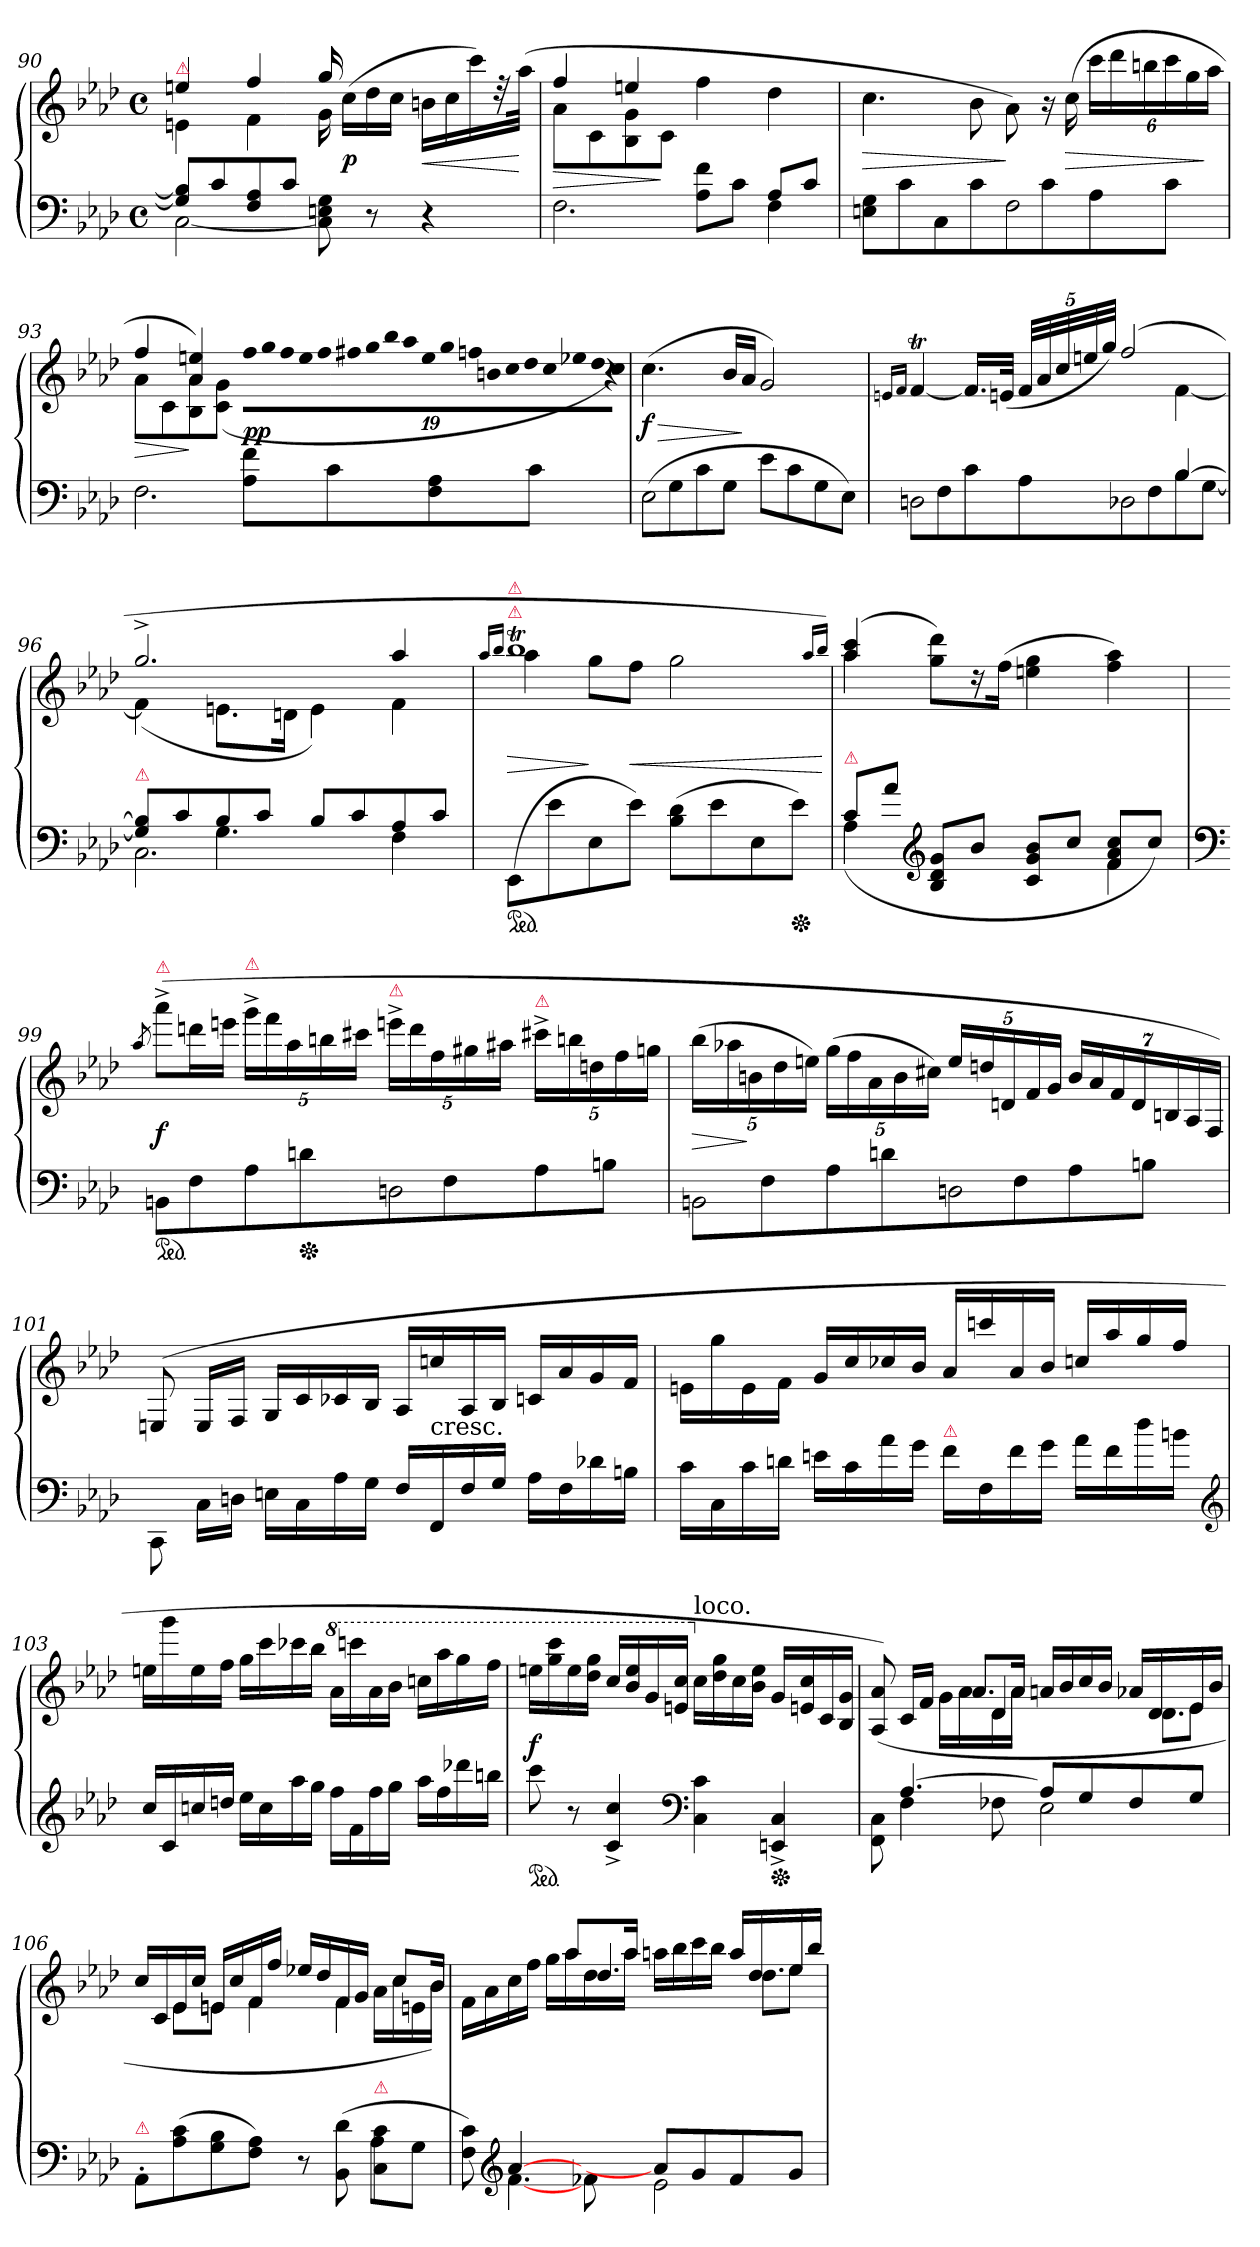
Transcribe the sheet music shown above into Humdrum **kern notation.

**kern	**kern	**dynam
*part1	*part1	*part1
*staff2	*staff1	*staff1/2
*clefF4	*clefG2	*
*k[b-e-a-d-]	*k[b-e-a-d-]	*
*f:	*f:	*
*M4/4	*M4/4	*
*met(c)	*met(c)	*
=90	=90	=90
*^	*^	*
!	!	!LO:TX:a:color=crimson:t=⚠	!	!
8G] 8B-]L	[2C	4een	4en	.
8c	.	.	.	.
8F 8A-	.	4ff	4f	.
8cJ	.	.	.	.
8ryy	8C] 8En 8G	16gg	16g	.
.	.	16ryy	(>16ccLL	p
8r	8ryy	8ryy	16dd-	.
.	.	.	16ccJJ	.
4r	4ryy	4ryy	16bnLL	<
.	.	.	16cc	.
.	.	.	16ccc)	.
.	.	.	32rdd	.
.	.	.	(>32aa-JJk	[
=91	=91	=91	=91	=91
2ryy	2.F	4ff	8a-L	>
.	.	.	8c	.
.	.	4een	8B- 8g	.
.	.	.	8cJ	]
8A-\ 8f\L	.	4ff	2ryy	.
8c\J	.	.	.	.
8A-L	4F	4dd-	.	.
8cJ	.	.	.	.
*v	*v	*	*	*
*	*v	*v	*
=92	=92	=92
8En 8GL	4.cc	>
8c	.	.
8C	.	.
8cJ	8b-	.
!LO:N:vis=2	!	!
8F	8a-\)	]
8c	16r	.
.	(>16cc	>
8A-	24cccLL	.
.	24ddd-	.
.	24bbn	.
8cJ	24ccc	.
.	24gg	.
.	24aa-JJ	]
=93	=93	=93
*^	*^	*
2ryy	2.F	4ff	8a-L	>
.	.	.	8c	.
.	.	4a-/ 4een/)	8B- 8a-	]
.	.	.	(>8c 8gJ	.
!	!	!LO:N:vis=1	!LO:N:vis=16	!
8A-\ 8f\L	.	2ryy	38ffLL	pp
!	!	!	!LO:N:vis=16	!
.	.	.	38gg	.
!	!	!	!LO:N:vis=16	!
.	.	.	38ff	.
!	!	!	!LO:N:vis=16	!
.	.	.	38ee	.
!	!	!	!LO:N:vis=16	!
.	.	.	38ff	.
8c\	.	.	.	.
!	!	!	!LO:N:vis=16	!
.	.	.	38ff#X	.
!	!	!	!LO:N:vis=16	!
.	.	.	38gg	.
!	!	!	!LO:N:vis=16	!
.	.	.	38bb-	.
!	!	!	!LO:N:vis=16	!
.	.	.	38aa-	.
!	!	!	!LO:N:vis=16	!
.	.	.	38ee	.
8F\ 8A-\	4ryy	.	.	.
!	!	!	!LO:N:vis=16	!
.	.	.	38gg	.
!	!	!	!LO:N:vis=16	!
.	.	.	38ffn	.
!	!	!	!LO:N:vis=16	!
.	.	.	38bn	.
!	!	!	!LO:N:vis=16	!
.	.	.	38cc	.
!	!	!	!LO:N:vis=16	!
.	.	.	38dd-	.
8c\J	.	.	.	.
!	!	!	!LO:N:vis=16	!
.	.	.	38cc	.
!	!	!	!LO:N:vis=16	!
.	.	.	38ee-X	.
!	!	!	!LO:N:vis=16	!
.	.	.	38dd-	.
!	!	!	!LO:N:vis=32	!
.	.	.	76r	.
!	!	!	!LO:N:vis=32	!
.	.	.	76ccJJk)	.
*v	*v	*	*	*
=94	=94	=94	=94
!	!LO:TX:a:t=sosten.	!	!
!LO:N:vis=2	!	!	!
*	*v	*v	*
(8E-	(>4.cc	> f
8G	.	.
8c	.	.
8GJ	16b-LL	.
.	16a-JJ	]
8e-L	2g)	.
8c	.	.
8G	.	.
8E-J)	.	.
=95	=95	=95
.	16qqen/LL	.
.	16qqf/JJ	.
*^	*	*
!	!LO:N:vis=2	!	!
*	*	*^	*
2ryy	8Dn	[4fT	4ryy	.
.	8F	.	.	.
.	8c	16.fLL]	2ryy	.
.	.	(<32enJJk	.	.
.	8A-J	40f/LLL	.	.
.	.	40a-/	.	.
.	.	40cc/	.	.
.	.	40een/	.	.
.	.	40gg/JJJ)	.	.
!	!LO:N:vis=2	!	!	!
4ryy	8D-X	(>2ff	.	.
.	8F	.	.	.
[4B-	8B-	.	[4f	.
.	[8GJ	.	.	.
=96	=96	=96	=96	=96
*	*^	*	*	*
!LO:TX:a:color=crimson:t=⚠	!	!	!	!	!
8G] 8B-]L	2.C	4ryy	2.gg^>	(>4f]	.
8c	.	.	.	.	.
8B-	.	4.G\	.	8.enL	.
8cJ	.	.	.	.	.
.	.	.	.	16dnJk	.
8B-L	.	.	.	4e)	.
8c	.	8ryy	.	.	.
8A-	4F	4ryy	4aa-	4f	.
8cJ	.	.	.	.	.
*v	*v	*v	*	*	*
=97	=97	=97	=97
.	16qqaa-/LL	.	.
.	16qqbb-/JJ	.	.
!	!LO:TX:a:color=crimson:t=⚠	!	!
!	!LO:TX:a:color=crimson:t=⚠	!	!
!LO:TX:a:color=crimson:t=⚠	!	!	!
*ped	*	*	*
(>8EE-/L	1bb-T	4aa-	>
8e-\	.	.	.
8E-\	.	8ggL	]
8e-\J)	.	8ffJ	<
(>8B- 8d-L	.	2gg	.
8e-	.	.	.
8E-	.	.	.
*Xped	*	*	*
8e-J)	.	.	.
*	*v	*v	*
.	16qqaa-/LL	.
.	16qqbb-/JJ)	.
.	.	[
=98	=98	=98
*^	*^	*
!LO:TX:a:color=crimson:t=⚠	!	!	!	!
8c/L	(<4A-	(>4aa-/ 4ccc/	4aa-\	.
8a-\J	.	.	.	.
*clefG2	*	*	*	*
8B- 8d- 8gL	4ryy	8gg 8ddd-L)	2.ryy	.
8b-J	.	16rdd	.	.
.	.	(>16ffJk	.	.
8c 8g 8b-L	4ryy	4een 4gg	.	.
8ccJ	.	.	.	.
8f 8a- 8ccL	4f	4ff 4aa-)	.	.
8ccJ)	.	.	.	.
*v	*v	*	*	*
*	*v	*v	*
=99	=99	=99
*clefF4	*	*
.	8qaa-/	.
!	!LO:TX:a:color=crimson:t=⚠	!
!LO:N:vis=2	!	!
*ped	*	*
8BBn	(>8aaa-^<L	f
8F	16dddnL	.
.	16eeenJJ	.
!	!LO:TX:a:color=crimson:t=⚠	!
8A-	20ggg^<LL	.
.	20fff	.
.	20aa-	.
*Xped	*	*
8dnJ	.	.
.	20bbn	.
.	20ccc#XJJ	.
!	!LO:TX:a:color=crimson:t=⚠	!
!LO:N:vis=2	!	!
8Dn	20eeen^<LL	.
.	20ddd	.
.	20ff	.
8F	.	.
.	20gg#X	.
.	20aa#XJJ	.
!	!LO:TX:a:color=crimson:t=⚠	!
8A-	20ccc#X^<LL	.
.	20bbn	.
.	20ddn	.
8BnJ	.	.
.	20ff	.
.	20ggnJJ	.
=100	=100	=100
!LO:N:vis=2	!	!
8BBn	(>20bb-LL	>
.	20aa-X	.
.	20bn	]
8F	.	.
.	20dd-	.
.	20eenJJ)	.
8A-	(>20ggLL	.
.	20ff	.
.	20a-	.
8dnJ	.	.
.	20b	.
.	20cc#XJJ)	.
!LO:N:vis=2	!	!
8Dn	20eeLL	.
.	20ddn	.
.	20dn	.
8F	.	.
.	20f	.
.	20gJJ	.
8A-	28bLL	.
.	28a-	.
.	28f	.
.	28d	.
8BnJ	.	.
.	28Bn	.
.	28A-/	.
.	28F/JJ)	.
=101	=101	=101
8CC\	(>8En/	.
16C\LL	16E/LL	.
16Dn\JJ	16F/JJ	.
16En\LL	16G/LL	.
16C\	16c/	.
16A-\	16c-X/	.
16G\JJ	16B-/JJ	.
16FLL	16A-/LL	.
!	!LO:TX:c:t=cresc.	!
16FF	16ccn/	.
16F	16A-/	.
16GJJ	16B-/JJ	.
16A-LL	16cnLL	.
16F	16a-	.
16d-X	16g	.
16BnJJ	16fJJ	.
=102	=102	=102
16cLL	16enLL	.
16C	16gg	.
16c	16e	.
16dnJJ	16fJJ	.
16enLL	16gLL	.
16c\	16cc/	.
16a-\	16cc-X/	.
16g\JJ	16b-/JJ	.
!LO:TX:a:color=crimson:t=⚠	!	!
16f\LL	16a-/LL	.
16F/	16cccn	.
16f\	16a-	.
16g\JJ	16b-JJ	.
16a-\LL	16ccn/LL	.
16f\	16aa-/	.
16dd-\	16gg/	.
16bn\JJ	16ff/JJ	.
*clefG2	*	*
=103	=103	=103
16ccLL	16eenLL	.
16c	16ggg	.
16ccn	16ee	.
16ddnJJ	16ffJJ	.
16ee-LL	16ggLL	.
16cc	16ccc	.
16aa-	16ccc-X	.
16ggJJ	16bb-JJ	.
*	*8va	*
16ffLL	16aa-LL	.
16f	16ccccn	.
16ff	16aa-	.
16ggJJ	16bb-JJ	.
16aa-LL	16cccnLL	.
16ff	16aaa-	.
16ddd-X	16ggg	.
16bbnJJ	16fffJJ	.
=104	=104	=104
*ped	*	*
8ccc	16eeenLL	f
.	16ggg 16cccc	.
8r	16eee	.
.	16ddd- 16gggJJ	.
4c^> 4cc^>	16ccc/LL	.
.	16bb-/ 16eee/	.
.	16gg/	.
.	16een/ 16ccc/JJ	.
*clefF4	*	*
*	*X8va	*
!	!LO:TX:a:t=loco.	!
4C 4c	16cc\LL	.
.	16dd-\ 16gg\	.
.	16cc\	.
.	16b-\ 16ee\JJ	.
*Xped	*	*
4EEn^> 4C^>	16gLL	.
.	16en 16cc	.
.	16c	.
.	16B- 16gJJ	.
=105	=105	=105
*^	*^	*
*	*	*	*^	*
8ryy	8FF\ 8C\	(>8A-/ 8a-/)	4ryy	4ryy	.
[4.A-	4F	16cLL	.	.	.
.	.	16fJJ	.	.	.
.	.	16ryy	16gLL	8ryy	.
!	!	!LO:N:vis=8.	!	!	!
.	.	8a-L	16a-	.	.
.	8F-X	.	16d-	4d-!/	.
.	.	16a-Jk	16a-JJ	.	.
8A-L]	2E-	16an/LL	4ryy	.	.
.	.	16b-/	.	.	.
8G	.	16cc/	.	4ryy	.
.	.	16b-/JJ	.	.	.
8F-	.	16a-XLL	16ryy	.	.
!	!	!	!LO:N:vis=8.	!	!
.	.	16d-	16d-L	.	.
!	!	!	!LO:N:vis=8	!	!
8GJ	.	16e-	16e-J	8ryy	.
.	.	16b-JJ	16ryy	.	.
*	*	*	*v	*v	*
=106	=106	=106	=106	=106
!LO:TX:a:color=crimson:t=⚠	!	!	!	!
8AA-'</L	2ryy	16ccLL	8ryy	.
.	.	16c	.	.
(>8A-\ 8c\	.	16e-	8e-L	.
.	.	16ccJJ	.	.
8G\ 8B-\	.	16enLL	8enJ	.
.	.	16cc	.	.
8F\ 8A-\J)	.	16f	4f	.
.	.	16ffJJ	.	.
8r	4ryy	16ee-XLL	.	.
.	.	16dd-	.	.
!	!	!	!LO:N:vis=4	!
(>8BB- 8d-	.	16f	8f	.
.	.	16gJJ	.	.
!LO:TX:a:color=crimson:t=⚠	!	!	!	!
4C\ 4c\	8A-L	16ryy	16a-LL	.
.	.	8ccL	16cc	.
.	8GJ	.	16en	.
.	.	16b-Jk	16b-JJ)	.
=107	=107	=107	=107	=107
*	*	*	*^	*
8ryy	8F 8c)	4ryy	16fLL	4ryy	.
.	.	.	16a-	.	.
*clefG2	*	*	*	*	*
!	!LO:N:vis=4.	!	!	!	!
[4a-	[4f	.	16cc	.	.
.	.	.	16ffJJ	.	.
.	.	16ryy	16ggLL	8ryy	.
.	.	8aa-L	16aa-	.	.
8ryy	8f-X\	.	16dd-	4.dd-/	.
.	.	16aa-Jk	16aa-JJ	.	.
8a-L]	2e-	4ryy	16aanLL	.	.
.	.	.	16bb-	.	.
8g	.	.	16ccc	.	.
.	.	.	16bb-JJ	.	.
8f-	.	16aaLL	16ryy	4ryy	.
!	!	!	!LO:N:vis=8.	!	!
.	.	16dd-	16dd-L	.	.
!	!	!	!LO:N:vis=8	!	!
8gJ	.	16ee-	16ee-J	.	.
.	.	16bb-JJ	16ryy	.	.
*v	*v	*	*	*	*
*	*v	*v	*v	*
=	=	=
*-	*-	*-
